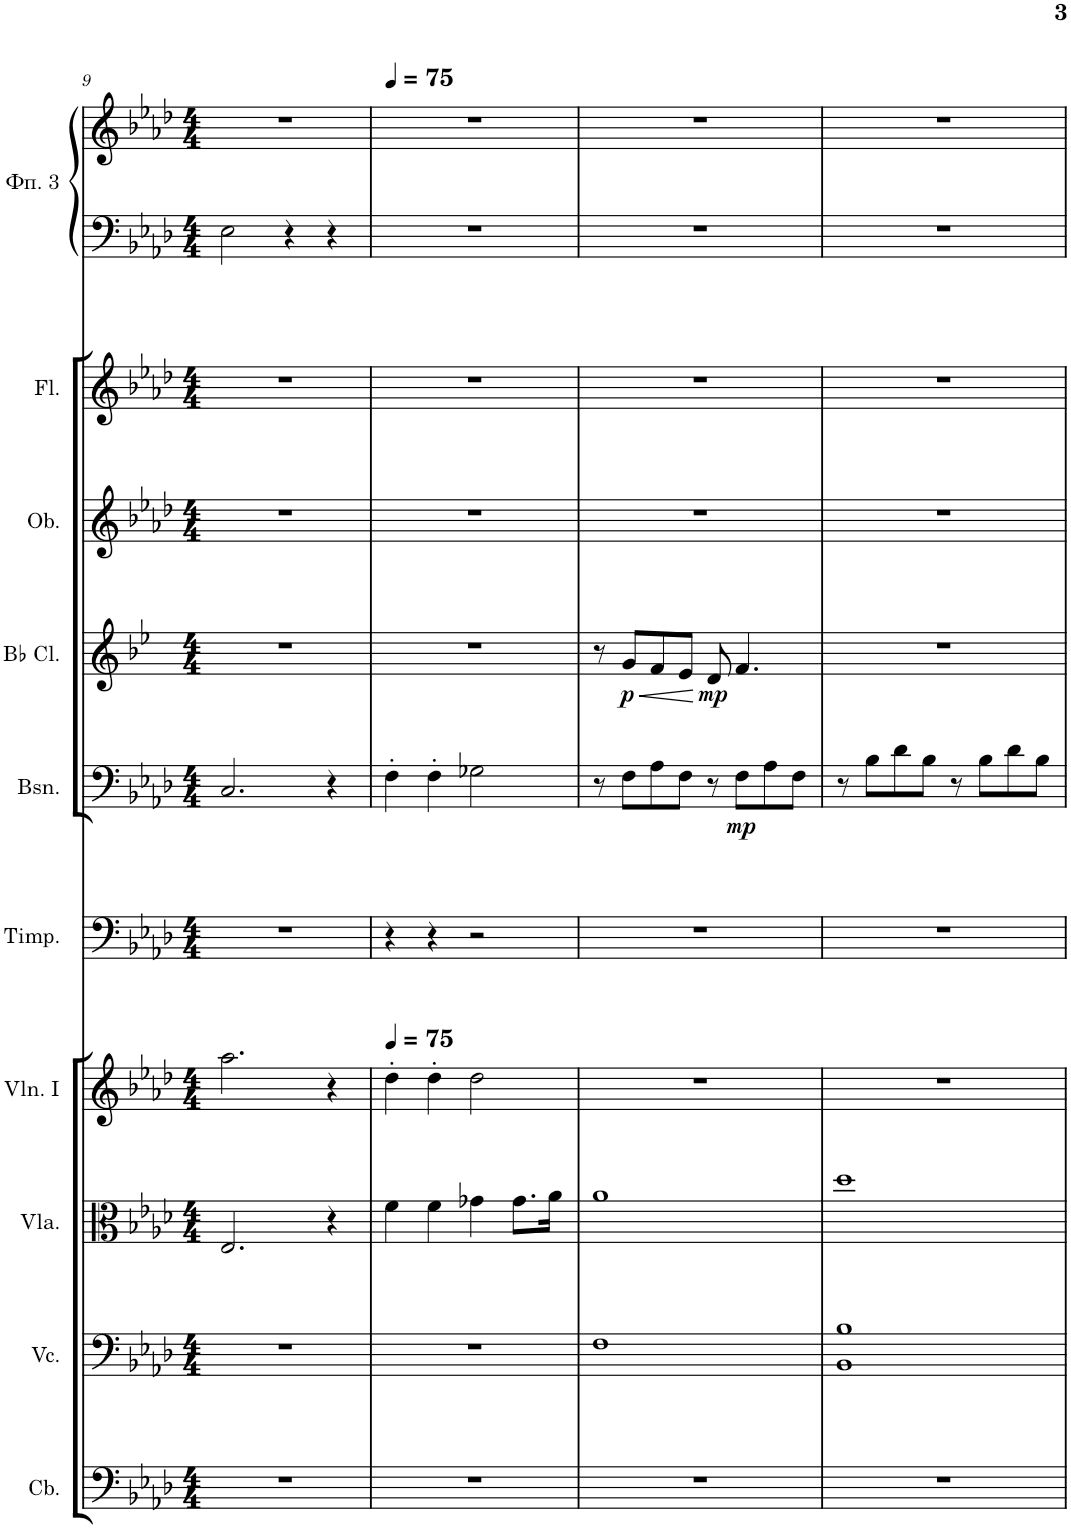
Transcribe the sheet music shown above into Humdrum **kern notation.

**kern	**kern	**kern	**kern	**kern	**kern	**dynam	**kern	**dynam	**kern	**kern	**kern	**kern
*part10	*part9	*part8	*part7	*part6	*part5	*part5	*part4	*part4	*part3	*part2	*part1	*part1
*staff11	*staff10	*staff9	*staff8	*staff7	*staff6	*staff6	*staff5	*staff5	*staff4	*staff3	*staff2	*staff1
*I"Contrabasses	*I"Violoncellos	*I"Violas	*I"Violins I	*I"Timpani	*I"Bassoons	*	*I"Clarinets in Bb	*	*I"Oboes	*I"Flutes	*I"Фортепиано 3	*
*I'Cb.	*I'Vc.	*I'Vla.	*I'Vln. I	*I'Timp.	*I'Bsn.	*	*	*	*I'Ob.	*I'Fl.	*	*
!!LO:PB:g=z
*clefF4	*clefF4	*clefC3	*clefG2	*clefF4	*clefF4	*	*clefG2	*	*clefG2	*clefG2	*clefF4	*clefG2
*Trd7c12	*	*	*	*	*	*	*Trd1c2	*	*	*	*	*
*k[b-e-a-d-]	*k[b-e-a-d-]	*k[b-e-a-d-]	*k[b-e-a-d-]	*k[b-e-a-d-]	*k[b-e-a-d-]	*	*k[b-e-]	*	*k[b-e-a-d-]	*k[b-e-a-d-]	*k[b-e-a-d-]	*k[b-e-a-d-]
*M4/4	*M4/4	*M4/4	*M4/4	*M4/4	*M4/4	*	*M4/4	*	*M4/4	*M4/4	*M4/4	*M4/4
=9	=9	=9	=9	=9	=9	=9	=9	=9	=9	=9	=9	=9
1r	1r	2.E-/	2.aa-\	1r	2.C/	.	1r	.	1r	1r	2E-\	1r
.	.	.	.	.	.	.	.	.	.	.	4r	.
.	.	4r	4r	.	4r	.	.	.	.	.	4r	.
=10	=10	=10	=10	=10	=10	=10	=10	=10	=10	=10	=10	=10
*	*	*	*MM75	*	*	*	*	*	*	*	*	*
1r	1r	4f\	4dd-'\	4r	4F'\	.	1r	.	1r	1r	1r	1r
.	.	4f\	4dd-'\	4r	4F'\	.	.	.	.	.	.	.
.	.	4g-X\	2dd-\	2r	2G-X\	.	.	.	.	.	.	.
.	.	8.g-\L	.	.	.	.	.	.	.	.	.	.
.	.	16a-\Jk	.	.	.	.	.	.	.	.	.	.
=11	=11	=11	=11	=11	=11	=11	=11	=11	=11	=11	=11	=11
1r	1F	1a-	1r	1r	8r	.	8r	.	1r	1r	1r	1r
!	!	!	!	!	!	!	!	!LO:HP:b	!	!	!	!
!	!	!	!	!	!	!	!	!LO:DY:n=1:b	!	!	!	!
.	.	.	.	.	8F\L	.	8g/L	< p	.	.	.	.
.	.	.	.	.	8A-\	.	8f/	.	.	.	.	.
.	.	.	.	.	8F\J	.	8e-/J	.	.	.	.	.
!	!	!	!	!	!	!	!	!LO:DY:n=2:b	!	!	!	!
.	.	.	.	.	8r	.	8d/	[ mp	.	.	.	.
!	!	!	!	!	!	!LO:DY:b	!	!	!	!	!	!
.	.	.	.	.	8F\L	mp	4.f/	.	.	.	.	.
.	.	.	.	.	8A-\	.	.	.	.	.	.	.
.	.	.	.	.	8F\J	.	.	.	.	.	.	.
=12	=12	=12	=12	=12	=12	=12	=12	=12	=12	=12	=12	=12
1r	1BB- 1B-	1dd-	1r	1r	8r	.	1r	.	1r	1r	1r	1r
.	.	.	.	.	8B-\L	.	.	.	.	.	.	.
.	.	.	.	.	8d-\	.	.	.	.	.	.	.
.	.	.	.	.	8B-\J	.	.	.	.	.	.	.
.	.	.	.	.	8r	.	.	.	.	.	.	.
.	.	.	.	.	8B-\L	.	.	.	.	.	.	.
.	.	.	.	.	8d-\	.	.	.	.	.	.	.
.	.	.	.	.	8B-\J	.	.	.	.	.	.	.
=	=	=	=	=	=	=	=	=	=	=	=	=
*-	*-	*-	*-	*-	*-	*-	*-	*-	*-	*-	*-	*-
